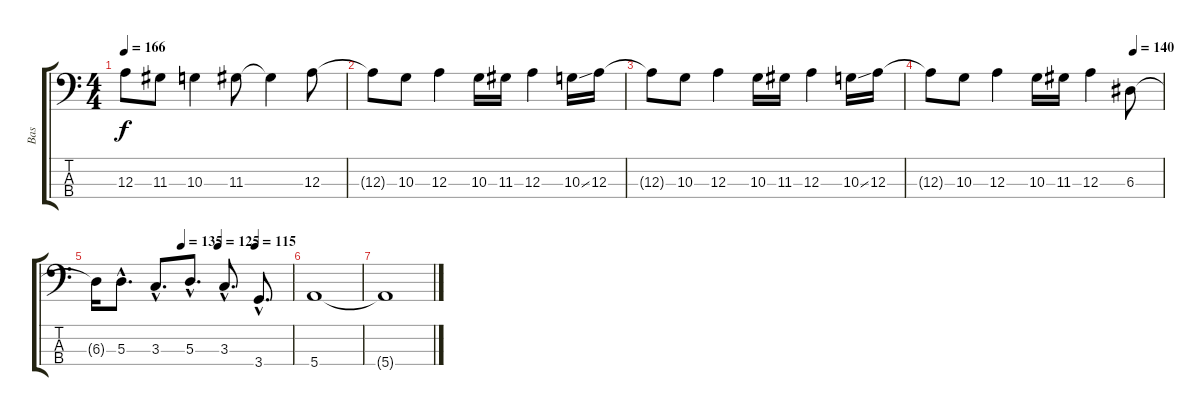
\track ("Bas" "Bas") {instrument electricbassfinger}
\staff {score tabs}
\tuning (G2 D2 A1 E1) {hide}
\ts (4 4)
\tempo 166
\clef f4
\ks c
12.3.8{dy f} 11.3.8 10.3.4 11.3.8 11.3{t}.4 12.3.8 |
12.3{t}.8 10.3.8 12.3.4 10.3.16 11.3.16 12.3.4 10.3{ss}.16 12.3.16 |
12.3{t}.8 10.3.8 12.3.4 10.3.16 11.3.16 12.3.4 10.3{ss}.16 12.3.16 |
\tempo (140 0.875)
12.3{t}.8 10.3.8 12.3.4 10.3.16 11.3.16 12.3.4 6.3.8 |
\tempo (135 0.4375)
\tempo (125 0.625)
\tempo (115 0.8125)
6.3{t}.16 5.3{hac}.8{d} 3.3{hac}.8{d} 5.3{hac}.8{d} 3.3{hac}.8{d} 3.4{hac}.8{d} |
5.4.1 |
5.4{t}.1
